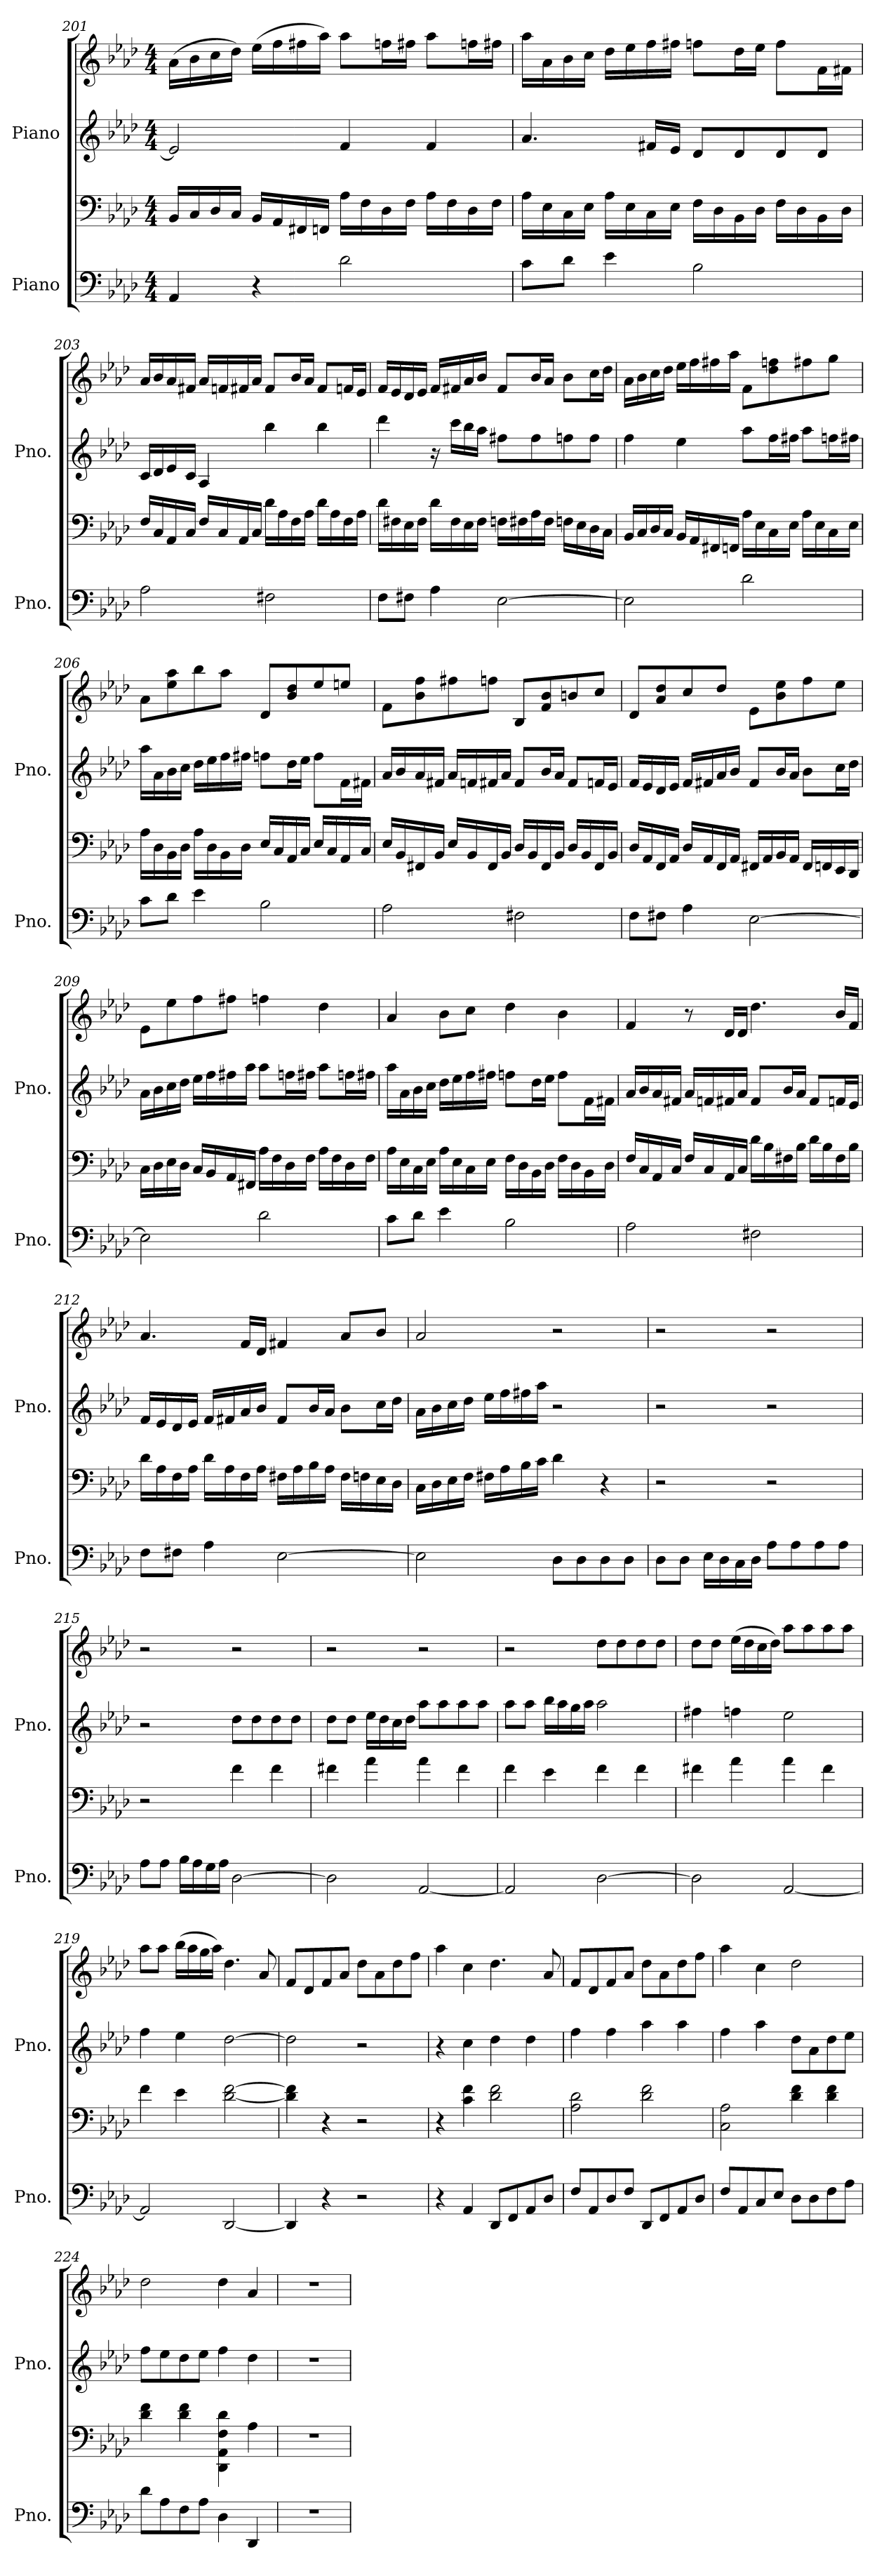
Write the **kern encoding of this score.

**kern	**kern	**kern	**kern
*part2	*part2	*part1	*part1
*staff4	*staff3	*staff2	*staff1
*I"Piano	*	*I"Piano	*
*I'Pno.	*	*I'Pno.	*
*clefF4	*clefF4	*clefG2	*clefG2
*k[b-e-a-d-]	*k[b-e-a-d-]	*k[b-e-a-d-]	*k[b-e-a-d-]
*M4/4	*M4/4	*M4/4	*M4/4
=201	=201	=201	=201
4AA-/	16BB-/LL	2e-/]	(16a-\LL
.	16C/	.	16b-\
.	16D-/	.	16cc\
.	16C/JJ	.	16dd-\JJ)
4r	16BB-/LL	.	(16ee-\LL
.	16AA-/	.	16ff\
.	16FF#X/	.	16ff#X\
.	16FFn/JJ	.	16aa-\JJ)
2d-\	16A-\LL	4f/	8aa-\L
.	16F\	.	.
.	16D-\	.	16ffn\L
.	16F\JJ	.	16ff#X\JJ
.	16A-\LL	4f/	8aa-\L
.	16F\	.	.
.	16D-\	.	16ffn\L
.	16F\JJ	.	16ff#X\JJ
!!LO:PB:g=z
=202	=202	=202	=202
8c\L	16A-\LL	4.a-/	16aa-\LL
.	16E-\	.	16a-\
8d-\J	16C\	.	16b-\
.	16E-\JJ	.	16cc\JJ
4e-\	16A-\LL	.	16dd-\LL
.	16E-\	.	16ee-\
.	16C\	16f#X/LL	16ff\
.	16E-\JJ	16e-/JJ	16ff#X\JJ
2B-\	16F\LL	8d-/L	8ffn\L
.	16D-\	.	.
.	16BB-\	8d-/	16dd-\L
.	16D-\JJ	.	16ee-\JJ
.	16F\LL	8d-/	8ff\L
.	16D-\	.	.
.	16BB-\	8d-/J	16f\L
.	16D-\JJ	.	16f#X\JJ
=203	=203	=203	=203
2A-\	16F/LL	16c/LL	16a-/LL
.	16C/	16d-/	16b-/
.	16AA-/	16e-/	16a-/
.	16C/JJ	16c/JJ	16f#X/JJ
.	16F/LL	4A-/	16a-/LL
.	16C/	.	16fn/
.	16AA-/	.	16f#X/
.	16C/JJ	.	16a-/JJ
2F#X\	16d-\LL	4bb-\	8f#/L
.	16A-\	.	.
.	16F\	.	16b-/L
.	16A-\JJ	.	16a-/JJ
.	16d-\LL	4bb-\	8f#/L
.	16A-\	.	.
.	16F\	.	16fn/L
.	16A-\JJ	.	16e-/JJ
!!LO:LB:g=z
=204	=204	=204	=204
8F\L	16d-\LL	4ddd-\	16f/LL
.	16F#X\	.	16e-/
8F#X\J	16E-\	.	16d-/
.	16F#\JJ	.	16e-/JJ
4A-\	16d-\LL	16r	16f/LL
.	16F#\	16ccc\LL	16f#X/
.	16E-\	16bb-\	16a-/
.	16F#\JJ	16aa-\JJ	16b-/JJ
[2E-\	16Fn\LL	8ff#X\L	8f#/L
.	16F#X\	.	.
.	16A-\	8ff#\	16b-/L
.	16F#\JJ	.	16a-/JJ
.	16Fn\LL	8ffn\	8b-\L
.	16E-\	.	.
.	16D-\	8ff\J	16cc\L
.	16C\JJ	.	16dd-\JJ
=205	=205	=205	=205
2E-\]	16BB-/LL	4ff\	16a-\LL
.	16C/	.	16b-\
.	16D-/	.	16cc\
.	16C/JJ	.	16dd-\JJ
.	16BB-/LL	4ee-\	16ee-\LL
.	16AA-/	.	16ff\
.	16FF#X/	.	16ff#X\
.	16FFn/JJ	.	16aa-\JJ
2d-\	16A-\LL	8aa-\L	8f\L
.	16E-\	.	.
.	16C\	16ff\L	8dd-\ 8ffn\
.	16E-\JJ	16ff#X\JJ	.
.	16A-\LL	8aa-\L	8ff#X\
.	16E-\	.	.
.	16C\	16ffn\L	8gg\J
.	16E-\JJ	16ff#X\JJ	.
!!LO:LB:g=z
=206	=206	=206	=206
8c\L	16A-\LL	16aa-\LL	8a-\L
.	16D-\	16a-\	.
8d-\J	16BB-\	16b-\	8ee-\ 8aa-\
.	16D-\JJ	16cc\JJ	.
4e-\	16A-\LL	16dd-\LL	8bb-\
.	16D-\	16ee-\	.
.	16BB-\	16ff\	8aa-\J
.	16D-\JJ	16ff#X\JJ	.
2B-\	16E-/LL	8ffn\L	8d-/L
.	16C/	.	.
.	16AA-/	16dd-\L	8b-/ 8dd-/
.	16C/JJ	16ee-\JJ	.
.	16E-/LL	8ff\L	8ee-/
.	16C/	.	.
.	16AA-/	16f\L	8een/J
.	16C/JJ	16f#X\JJ	.
=207	=207	=207	=207
2A-\	16E-/LL	16a-/LL	8f\L
.	16BB-/	16b-/	.
.	16FF#X/	16a-/	8b-\ 8ff\
.	16BB-/JJ	16f#X/JJ	.
.	16E-/LL	16a-/LL	8ff#X\
.	16BB-/	16fn/	.
.	16FF#/	16f#X/	8ffn\J
.	16BB-/JJ	16a-/JJ	.
2F#X\	16D-/LL	8f#/L	8B-/L
.	16BB-/	.	.
.	16FF#/	16b-/L	8f/ 8b-/
.	16BB-/JJ	16a-/JJ	.
.	16D-/LL	8f#/L	8bn/
.	16BB-/	.	.
.	16FF#/	16fn/L	8cc/J
.	16BB-/JJ	16e-/JJ	.
!!LO:PB:g=z
=208	=208	=208	=208
8F\L	16D-/LL	16f/LL	8d-/L
.	16AA-/	16e-/	.
8F#X\J	16FF/	16d-/	8a-/ 8dd-/
.	16AA-/JJ	16e-/JJ	.
4A-\	16D-/LL	16f/LL	8cc/
.	16AA-/	16f#X/	.
.	16FF/	16a-/	8dd-/J
.	16AA-/JJ	16b-/JJ	.
[2E-\	16FF#X/LL	8f#/L	8e-\L
.	16AA-/	.	.
.	16BB-/	16b-/L	8b-\ 8ee-\
.	16AA-/JJ	16a-/JJ	.
.	16FF#/LL	8b-\L	8ff\
.	16FFn/	.	.
.	16EE-/	16cc\L	8ee-\J
.	16DD-/JJ	16dd-\JJ	.
=209	=209	=209	=209
2E-\]	16C\LL	16a-\LL	8e-\L
.	16D-\	16b-\	.
.	16E-\	16cc\	8ee-\
.	16D-\JJ	16dd-\JJ	.
.	16C/LL	16ee-\LL	8ff\
.	16BB-/	16ff\	.
.	16AA-/	16ff#X\	8ff#X\J
.	16FF#X/JJ	16aa-\JJ	.
2d-\	16A-\LL	8aa-\L	4ffn\
.	16F\	.	.
.	16D-\	16ffn\L	.
.	16F\JJ	16ff#X\JJ	.
.	16A-\LL	8aa-\L	4dd-\
.	16F\	.	.
.	16D-\	16ffn\L	.
.	16F\JJ	16ff#X\JJ	.
!!LO:LB:g=z
=210	=210	=210	=210
8c\L	16A-\LL	16aa-\LL	4a-/
.	16E-\	16a-\	.
8d-\J	16C\	16b-\	.
.	16E-\JJ	16cc\JJ	.
4e-\	16A-\LL	16dd-\LL	8b-\L
.	16E-\	16ee-\	.
.	16C\	16ff\	8cc\J
.	16E-\JJ	16ff#X\JJ	.
2B-\	16F\LL	8ffn\L	4dd-\
.	16D-\	.	.
.	16BB-\	16dd-\L	.
.	16D-\JJ	16ee-\JJ	.
.	16F\LL	8ff\L	4b-\
.	16D-\	.	.
.	16BB-\	16f\L	.
.	16D-\JJ	16f#X\JJ	.
=211	=211	=211	=211
2A-\	16F/LL	16a-/LL	4f/
.	16C/	16b-/	.
.	16AA-/	16a-/	.
.	16C/JJ	16f#X/JJ	.
.	16F/LL	16a-/LL	8r
.	16C/	16fn/	.
.	16AA-/	16f#X/	16d-/LL
.	16C/JJ	16a-/JJ	16d-/JJ
2F#X\	16d-\LL	8f#/L	4.dd-\
.	16B-\	.	.
.	16F#X\	16b-/L	.
.	16B-\JJ	16a-/JJ	.
.	16d-\LL	8f#/L	.
.	16B-\	.	.
.	16F#\	16fn/L	16b-/LL
.	16B-\JJ	16e-/JJ	16f/JJ
!!LO:LB:g=z
=212	=212	=212	=212
8F\L	16d-\LL	16f/LL	4.a-/
.	16A-\	16e-/	.
8F#X\J	16F\	16d-/	.
.	16A-\JJ	16e-/JJ	.
4A-\	16d-\LL	16f/LL	.
.	16A-\	16f#X/	.
.	16F\	16a-/	16f/LL
.	16A-\JJ	16b-/JJ	16d-/JJ
[2E-\	16F#X\LL	8f#/L	4f#X/
.	16A-\	.	.
.	16B-\	16b-/L	.
.	16A-\JJ	16a-/JJ	.
.	16F#\LL	8b-\L	8a-/L
.	16Fn\	.	.
.	16E-\	16cc\L	8b-/J
.	16D-\JJ	16dd-\JJ	.
=213	=213	=213	=213
2E-\]	16C\LL	16a-\LL	2a-/
.	16D-\	16b-\	.
.	16E-\	16cc\	.
.	16F\JJ	16dd-\JJ	.
.	16F#X\LL	16ee-\LL	.
.	16A-\	16ff\	.
.	16B-\	16ff#X\	.
.	16c\JJ	16aa-\JJ	.
8D-\L	4d-\	2r	2r
8D-\	.	.	.
8D-\	4r	.	.
8D-\J	.	.	.
=214	=214	=214	=214
8D-\L	2r	2r	2r
8D-\J	.	.	.
16E-\LL	.	.	.
16D-\	.	.	.
16C\	.	.	.
16D-\JJ	.	.	.
8A-\L	2r	2r	2r
8A-\	.	.	.
8A-\	.	.	.
8A-\J	.	.	.
!!LO:PB:g=z
=215	=215	=215	=215
8A-\L	2r	2r	2r
8A-\J	.	.	.
16B-\LL	.	.	.
16A-\	.	.	.
16G\	.	.	.
16A-\JJ	.	.	.
[2D-\	4f\	8dd-\L	2r
.	.	8dd-\	.
.	4f\	8dd-\	.
.	.	8dd-\J	.
=216	=216	=216	=216
2D-\]	4f#X\	8dd-\L	2r
.	.	8dd-\J	.
.	4a-\	16ee-\LL	.
.	.	16dd-\	.
.	.	16cc\	.
.	.	16dd-\JJ	.
[2AA-/	4a-\	8aa-\L	2r
.	.	8aa-\	.
.	4f#\	8aa-\	.
.	.	8aa-\J	.
=217	=217	=217	=217
2AA-/]	4f\	8aa-\L	2r
.	.	8aa-\J	.
.	4e-\	16bb-\LL	.
.	.	16aa-\	.
.	.	16gg\	.
.	.	16aa-\JJ	.
[2D-\	4f\	2aa-\	8dd-\L
.	.	.	8dd-\
.	4f\	.	8dd-\
.	.	.	8dd-\J
!!LO:LB:g=z
=218	=218	=218	=218
2D-\]	4f#X\	4ff#X\	8dd-\L
.	.	.	8dd-\J
.	4a-\	4ffn\	(16ee-\LL
.	.	.	16dd-\
.	.	.	16cc\
.	.	.	16dd-\JJ)
[2AA-/	4a-\	2ee-\	8aa-\L
.	.	.	8aa-\
.	4f#\	.	8aa-\
.	.	.	8aa-\J
=219	=219	=219	=219
2AA-/]	4f\	4ff\	8aa-\L
.	.	.	8aa-\J
.	4e-\	4ee-\	(16bb-\LL
.	.	.	16aa-\
.	.	.	16gg\
.	.	.	16aa-\JJ)
[2DD-/	[2d-\ [2f\	[2dd-\	4.dd-\
.	.	.	8a-/
=220	=220	=220	=220
4DD-/]	4d-\] 4f\]	2dd-\]	8f/L
.	.	.	8d-/
4r	4r	.	8f/
.	.	.	8a-/J
2r	2r	2r	8dd-\L
.	.	.	8a-\
.	.	.	8dd-\
.	.	.	8ff\J
=221	=221	=221	=221
4r	4r	4r	4aa-\
4AA-/	4c\ 4f\	4cc\	4cc\
8DD-/L	2d-\ 2f\	4dd-\	4.dd-\
8FF/	.	.	.
8AA-/	.	4dd-\	.
8D-/J	.	.	8a-/
!!LO:LB:g=z
=222	=222	=222	=222
8F/L	2A-\ 2d-\	4ff\	8f/L
8AA-/	.	.	8d-/
8D-/	.	4ff\	8f/
8F/J	.	.	8a-/J
8DD-/L	2d-\ 2f\	4aa-\	8dd-\L
8FF/	.	.	8a-\
8AA-/	.	4aa-\	8dd-\
8D-/J	.	.	8ff\J
=223	=223	=223	=223
8F/L	2C\ 2A-\	4ff\	4aa-\
8AA-/	.	.	.
8C/	.	4aa-\	4cc\
8E-/J	.	.	.
8D-\L	4d-\ 4f\	8dd-\L	2dd-\
8D-\	.	8a-\	.
8F\	4d-\ 4f\	8dd-\	.
8A-\J	.	8ee-\J	.
=224	=224	=224	=224
8d-\L	4d-\ 4f\	8ff\L	2dd-\
8A-\	.	8ee-\	.
8F\	4d-\ 4f\	8dd-\	.
8A-\J	.	8ee-\J	.
4D-\	4DD-\ 4AA-\ 4F\ 4d-\	4ff\	4dd-\
4DD-/	4A-\	4dd-\	4a-/
=225	=225	=225	=225
1r	1r	1r	1r
=	=	=	=
*-	*-	*-	*-
